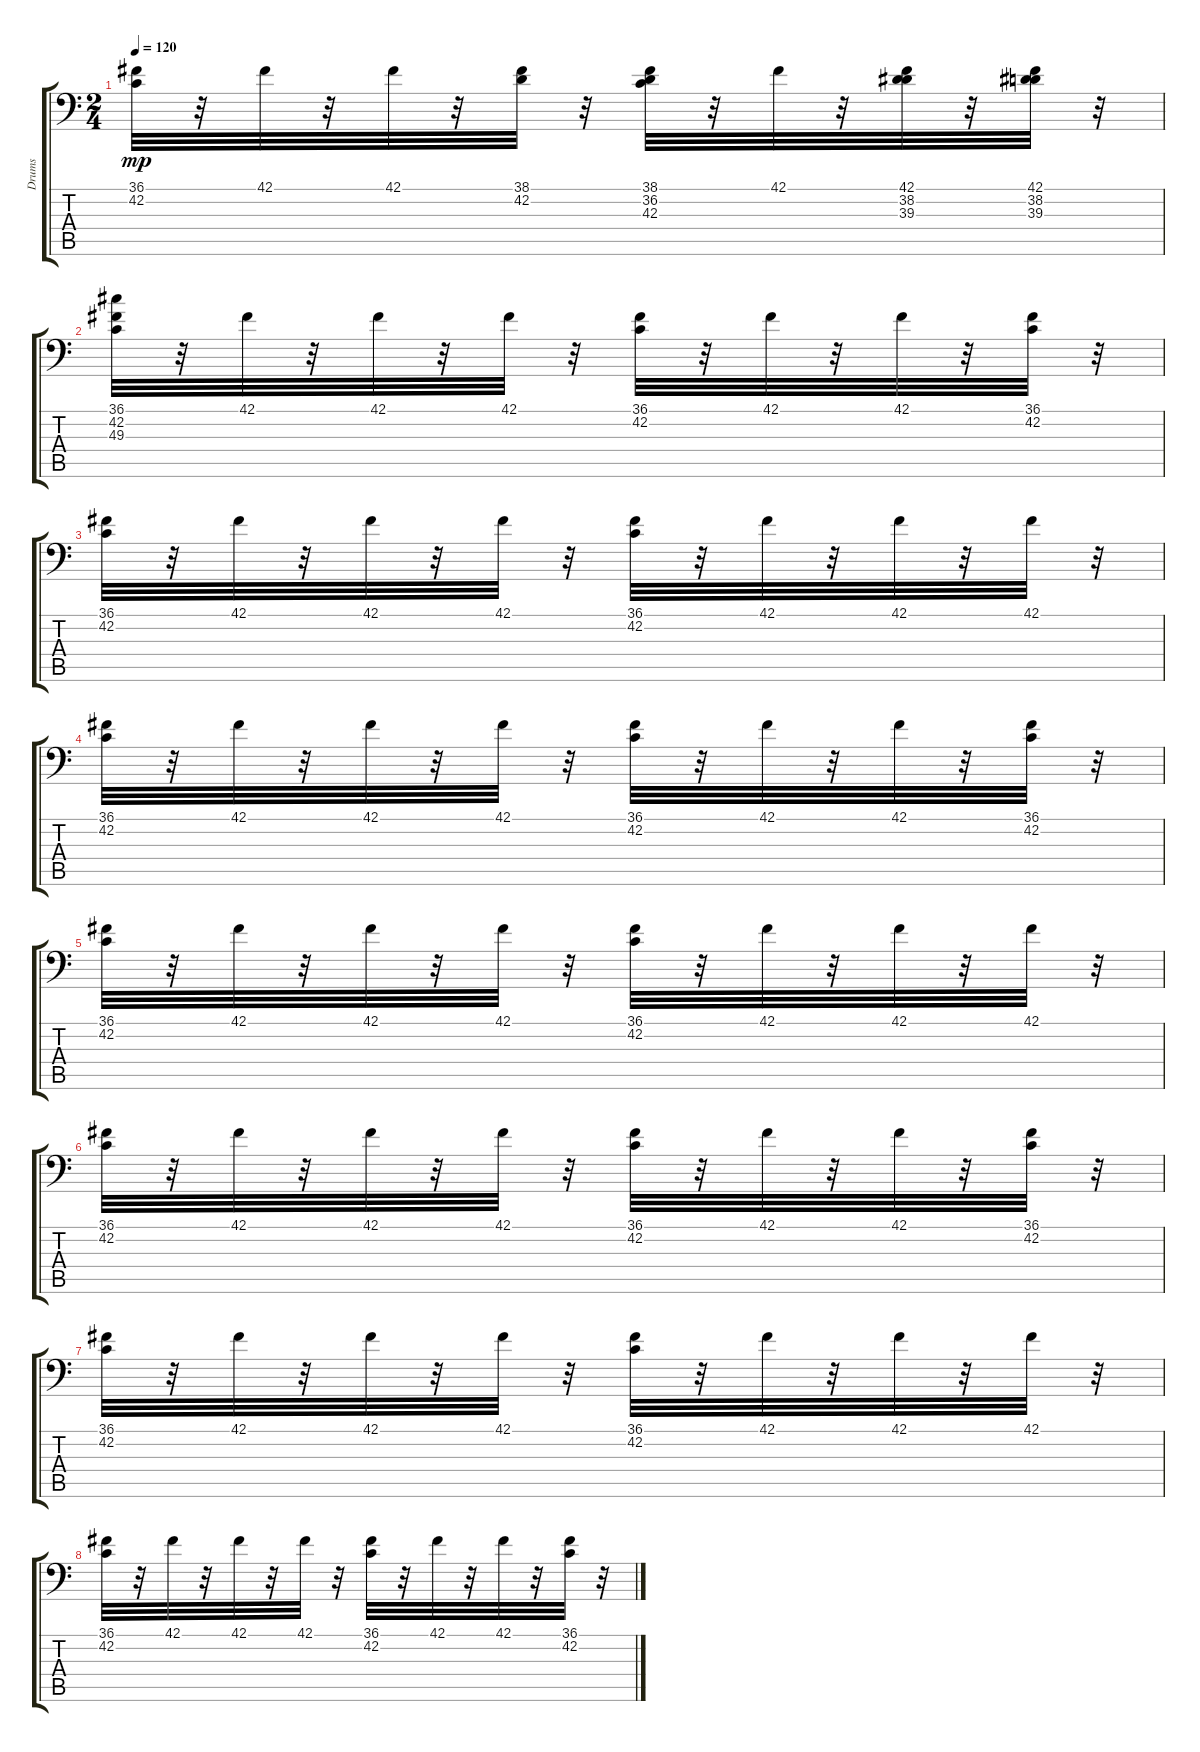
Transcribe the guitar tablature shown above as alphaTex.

\track ("Drums" "Drums") {instrument acousticgrandpiano}
\staff {score tabs}
\tuning (C-1 C-1 C-1 C-1 C-1 C-1) {hide}
\ts (2 4)
\tempo 120
\clef f4
\ks c
(36.1 42.2).32{dy mp} r.32 42.1.32 r.32 42.1.32 r.32 (38.1 42.2).32 r.32 (38.1 36.2 42.3).32 r.32 42.1.32 r.32 (42.1 38.2 39.3).32 r.32 (42.1 38.2 39.3).32 r.32 |
(36.1 42.2 49.3).32 r.32 42.1.32 r.32 42.1.32 r.32 42.1.32 r.32 (36.1 42.2).32 r.32 42.1.32 r.32 42.1.32 r.32 (36.1 42.2).32 r.32 |
(36.1 42.2).32 r.32 42.1.32 r.32 42.1.32 r.32 42.1.32 r.32 (36.1 42.2).32 r.32 42.1.32 r.32 42.1.32 r.32 42.1.32 r.32 |
(36.1 42.2).32 r.32 42.1.32 r.32 42.1.32 r.32 42.1.32 r.32 (36.1 42.2).32 r.32 42.1.32 r.32 42.1.32 r.32 (36.1 42.2).32 r.32 |
(36.1 42.2).32 r.32 42.1.32 r.32 42.1.32 r.32 42.1.32 r.32 (36.1 42.2).32 r.32 42.1.32 r.32 42.1.32 r.32 42.1.32 r.32 |
(36.1 42.2).32 r.32 42.1.32 r.32 42.1.32 r.32 42.1.32 r.32 (36.1 42.2).32 r.32 42.1.32 r.32 42.1.32 r.32 (36.1 42.2).32 r.32 |
(36.1 42.2).32 r.32 42.1.32 r.32 42.1.32 r.32 42.1.32 r.32 (36.1 42.2).32 r.32 42.1.32 r.32 42.1.32 r.32 42.1.32 r.32 |
(36.1 42.2).32 r.32 42.1.32 r.32 42.1.32 r.32 42.1.32 r.32 (36.1 42.2).32 r.32 42.1.32 r.32 42.1.32 r.32 (36.1 42.2).32 r.32
